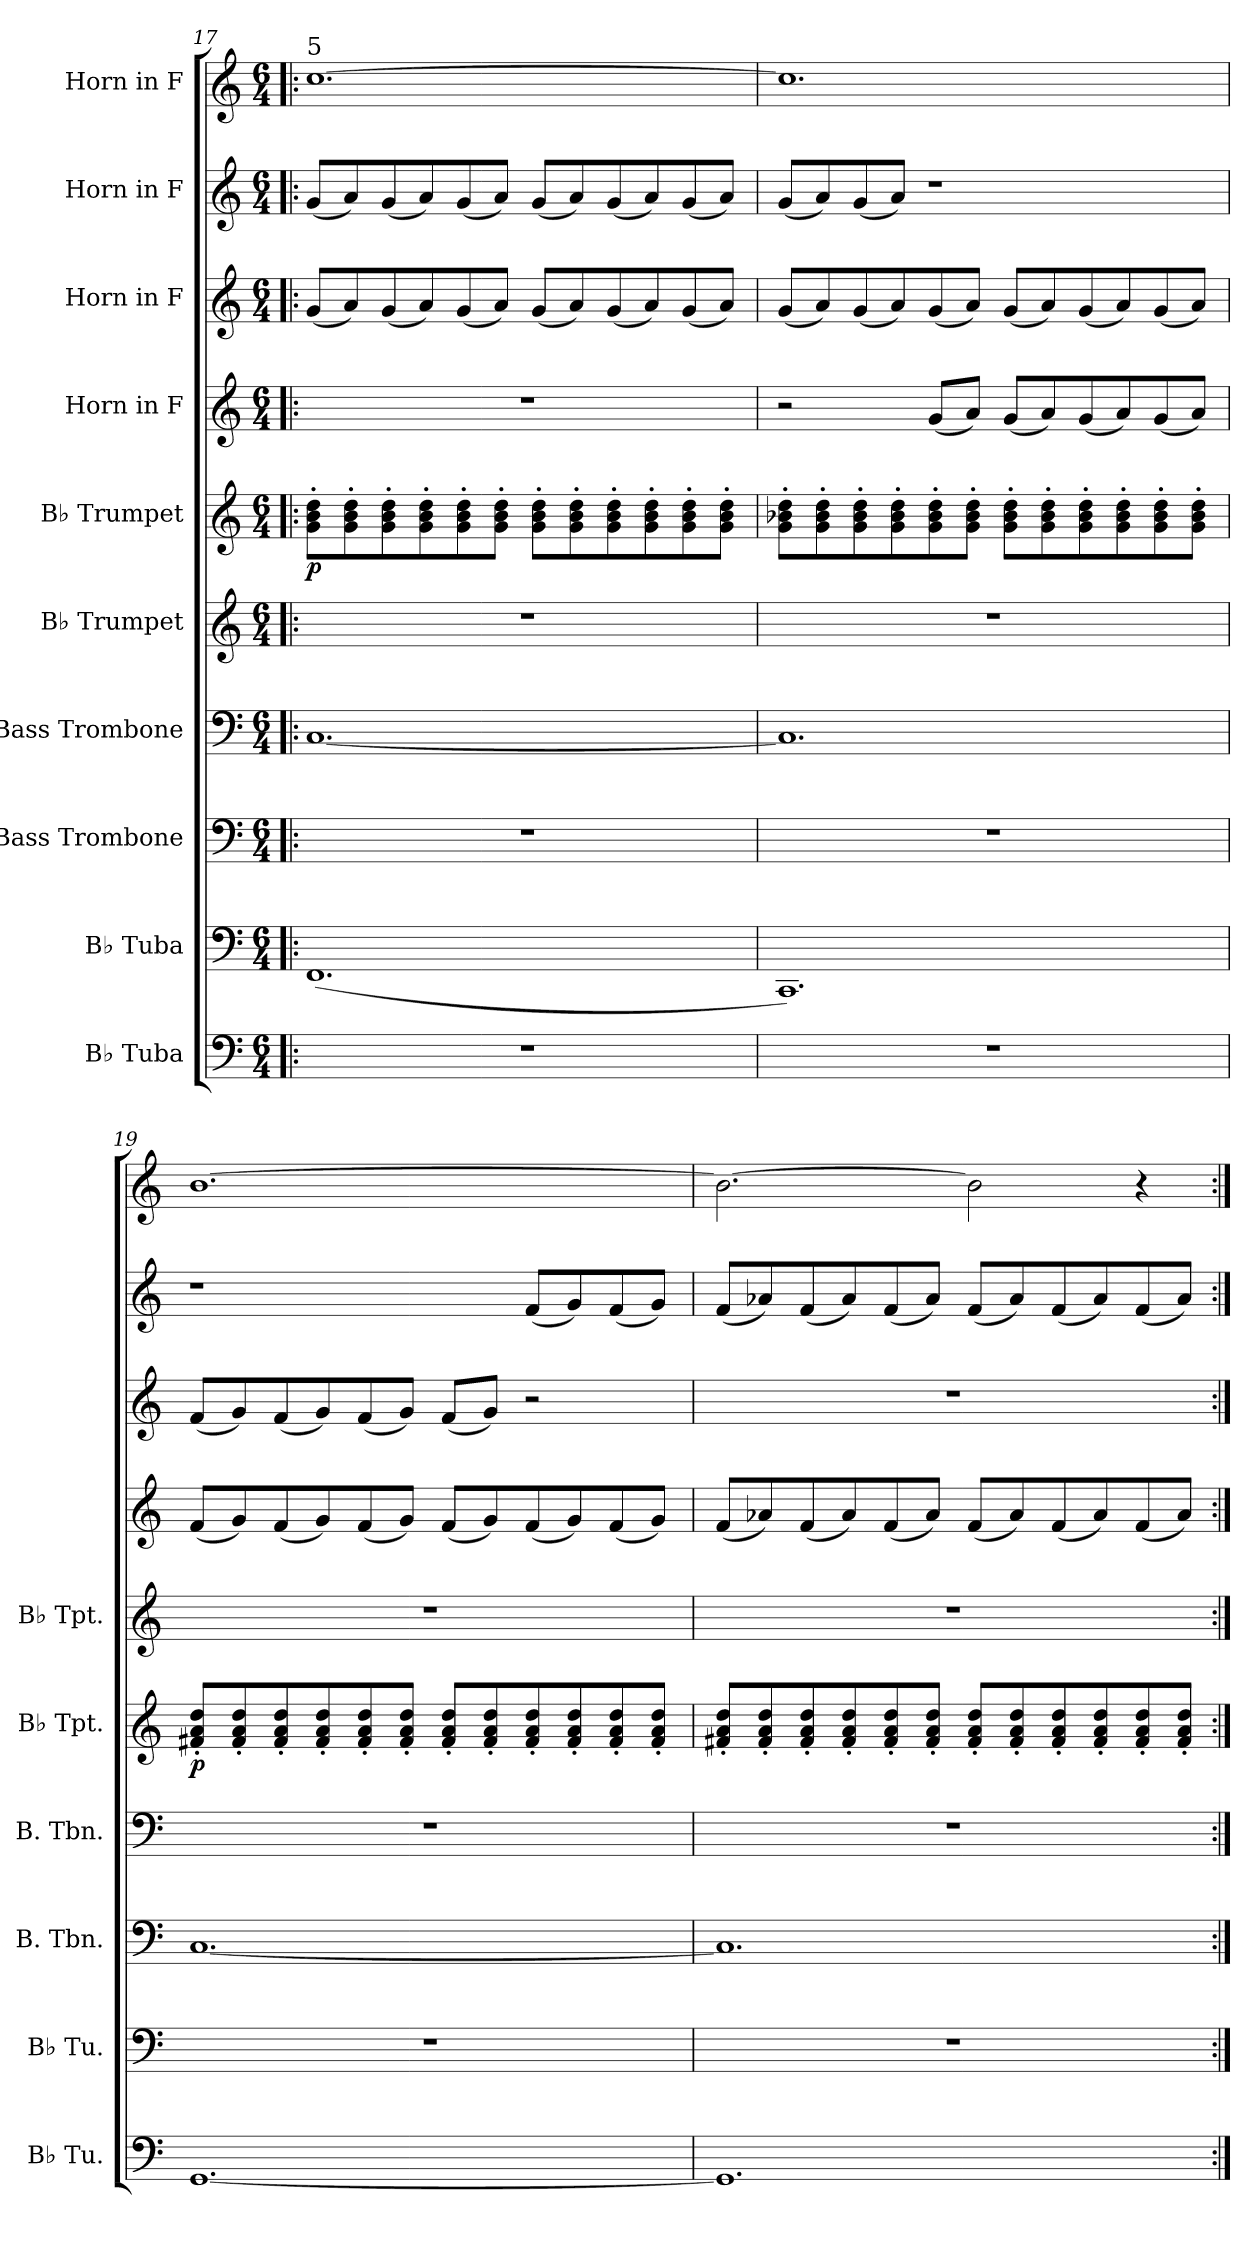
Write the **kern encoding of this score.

**kern	**kern	**kern	**kern	**kern	**dynam	**kern	**dynam	**kern	**kern	**kern	**kern
*part10	*part9	*part8	*part7	*part6	*part6	*part5	*part5	*part4	*part3	*part2	*part1
*staff10	*staff9	*staff8	*staff7	*staff6	*staff6	*staff5	*staff5	*staff4	*staff3	*staff2	*staff1
*I"B♭ Tuba	*I"B♭ Tuba	*I"Bass Trombone	*I"Bass Trombone	*I"B♭ Trumpet	*	*I"B♭ Trumpet	*	*I"Horn in F	*I"Horn in F	*I"Horn in F	*I"Horn in F
*I'B♭ Tu.	*I'B♭ Tu.	*I'B. Tbn.	*I'B. Tbn.	*I'B♭ Tpt.	*	*I'B♭ Tpt.	*	*	*	*	*
*clefF4	*clefF4	*clefF4	*clefF4	*clefG2	*	*clefG2	*	*clefG2	*clefG2	*clefG2	*clefG2
*	*	*	*	*ITrd1c2	*	*ITrd1c2	*	*ITrd4c7	*ITrd4c7	*ITrd4c7	*ITrd4c7
*k[]	*k[]	*k[]	*k[]	*k[b-e-]	*	*k[b-e-]	*	*k[b-]	*k[b-]	*k[b-]	*k[b-]
*M6/4	*M6/4	*M6/4	*M6/4	*M6/4	*	*M6/4	*	*M6/4	*M6/4	*M6/4	*M6/4
=17!|:	=17!|:	=17!|:	=17!|:	=17!|:	=17!|:	=17!|:	=17!|:	=17!|:	=17!|:	=17!|:	=17!|:
!	!	!	!	!	!	!	!	!	!	!	!LO:TX:a:t=5
!	!	!	!	!	!	!	!LO:DY:b	!	!	!	!
1.r	(1.FF	1.r	[1.C	1.r	.	8f\' 8a\' 8cc\'L	p	1.r	(8c/L	(8c/L	[1.f
.	.	.	.	.	.	8f\' 8a\' 8cc\'	.	.	8d/)	8d/)	.
.	.	.	.	.	.	8f\' 8a\' 8cc\'	.	.	(8c/	(8c/	.
.	.	.	.	.	.	8f\' 8a\' 8cc\'	.	.	8d/)	8d/)	.
.	.	.	.	.	.	8f\' 8a\' 8cc\'	.	.	(8c/	(8c/	.
.	.	.	.	.	.	8f\' 8a\' 8cc\'J	.	.	8d/J)	8d/J)	.
.	.	.	.	.	.	8f\' 8a\' 8cc\'L	.	.	(8c/L	(8c/L	.
.	.	.	.	.	.	8f\' 8a\' 8cc\'	.	.	8d/)	8d/)	.
.	.	.	.	.	.	8f\' 8a\' 8cc\'	.	.	(8c/	(8c/	.
.	.	.	.	.	.	8f\' 8a\' 8cc\'	.	.	8d/)	8d/)	.
.	.	.	.	.	.	8f\' 8a\' 8cc\'	.	.	(8c/	(8c/	.
.	.	.	.	.	.	8f\' 8a\' 8cc\'J	.	.	8d/J)	8d/J)	.
=18	=18	=18	=18	=18	=18	=18	=18	=18	=18	=18	=18
1.r	1.CC)	1.r	1.C]	1.r	.	8f\' 8a-X\' 8cc\'L	.	2r	(8c/L	(8c/L	1.f]
.	.	.	.	.	.	8f\' 8a-\' 8cc\'	.	.	8d/)	8d/)	.
.	.	.	.	.	.	8f\' 8a-\' 8cc\'	.	.	(8c/	(8c/	.
.	.	.	.	.	.	8f\' 8a-\' 8cc\'	.	.	8d/)	8d/J)	.
.	.	.	.	.	.	8f\' 8a-\' 8cc\'	.	(8c/L	(8c/	1r	.
.	.	.	.	.	.	8f\' 8a-\' 8cc\'J	.	8d/J)	8d/J)	.	.
.	.	.	.	.	.	8f\' 8a-\' 8cc\'L	.	(8c/L	(8c/L	.	.
.	.	.	.	.	.	8f\' 8a-\' 8cc\'	.	8d/)	8d/)	.	.
.	.	.	.	.	.	8f\' 8a-\' 8cc\'	.	(8c/	(8c/	.	.
.	.	.	.	.	.	8f\' 8a-\' 8cc\'	.	8d/)	8d/)	.	.
.	.	.	.	.	.	8f\' 8a-\' 8cc\'	.	(8c/	(8c/	.	.
.	.	.	.	.	.	8f\' 8a-\' 8cc\'J	.	8d/J)	8d/J)	.	.
!!LO:PB:g=z
=19	=19	=19	=19	=19	=19	=19	=19	=19	=19	=19	=19
!	!	!	!	!	!LO:DY:b	!	!	!	!	!	!
[1.GG	1.r	[1.C	1.r	8en/' 8g/' 8cc/'L	p	1.r	.	(8B-/L	(8B-/L	1r	[1.e
.	.	.	.	8e/' 8g/' 8cc/'	.	.	.	8c/)	8c/)	.	.
.	.	.	.	8e/' 8g/' 8cc/'	.	.	.	(8B-/	(8B-/	.	.
.	.	.	.	8e/' 8g/' 8cc/'	.	.	.	8c/)	8c/)	.	.
.	.	.	.	8e/' 8g/' 8cc/'	.	.	.	(8B-/	(8B-/	.	.
.	.	.	.	8e/' 8g/' 8cc/'J	.	.	.	8c/J)	8c/J)	.	.
.	.	.	.	8e/' 8g/' 8cc/'L	.	.	.	(8B-/L	(8B-/L	.	.
.	.	.	.	8e/' 8g/' 8cc/'	.	.	.	8c/)	8c/J)	.	.
.	.	.	.	8e/' 8g/' 8cc/'	.	.	.	(8B-/	2r	(8B-/L	.
.	.	.	.	8e/' 8g/' 8cc/'	.	.	.	8c/)	.	8c/)	.
.	.	.	.	8e/' 8g/' 8cc/'	.	.	.	(8B-/	.	(8B-/	.
.	.	.	.	8e/' 8g/' 8cc/'J	.	.	.	8c/J)	.	8c/J)	.
=20	=20	=20	=20	=20	=20	=20	=20	=20	=20	=20	=20
1.GG]	1.r	1.C]	1.r	8en/' 8g/' 8cc/'L	.	1.r	.	(8B-/L	1.r	(8B-/L	2.e\_
.	.	.	.	8e/' 8g/' 8cc/'	.	.	.	8d-X/)	.	8d-X/)	.
.	.	.	.	8e/' 8g/' 8cc/'	.	.	.	(8B-/	.	(8B-/	.
.	.	.	.	8e/' 8g/' 8cc/'	.	.	.	8d-/)	.	8d-/)	.
.	.	.	.	8e/' 8g/' 8cc/'	.	.	.	(8B-/	.	(8B-/	.
.	.	.	.	8e/' 8g/' 8cc/'J	.	.	.	8d-/J)	.	8d-/J)	.
.	.	.	.	8e/' 8g/' 8cc/'L	.	.	.	(8B-/L	.	(8B-/L	2e\]
.	.	.	.	8e/' 8g/' 8cc/'	.	.	.	8d-/)	.	8d-/)	.
.	.	.	.	8e/' 8g/' 8cc/'	.	.	.	(8B-/	.	(8B-/	.
.	.	.	.	8e/' 8g/' 8cc/'	.	.	.	8d-/)	.	8d-/)	.
.	.	.	.	8e/' 8g/' 8cc/'	.	.	.	(8B-/	.	(8B-/	4r
.	.	.	.	8e/' 8g/' 8cc/'J	.	.	.	8d-/J)	.	8d-/J)	.
=:|!	=:|!	=:|!	=:|!	=:|!	=:|!	=:|!	=:|!	=:|!	=:|!	=:|!	=:|!
*-	*-	*-	*-	*-	*-	*-	*-	*-	*-	*-	*-
